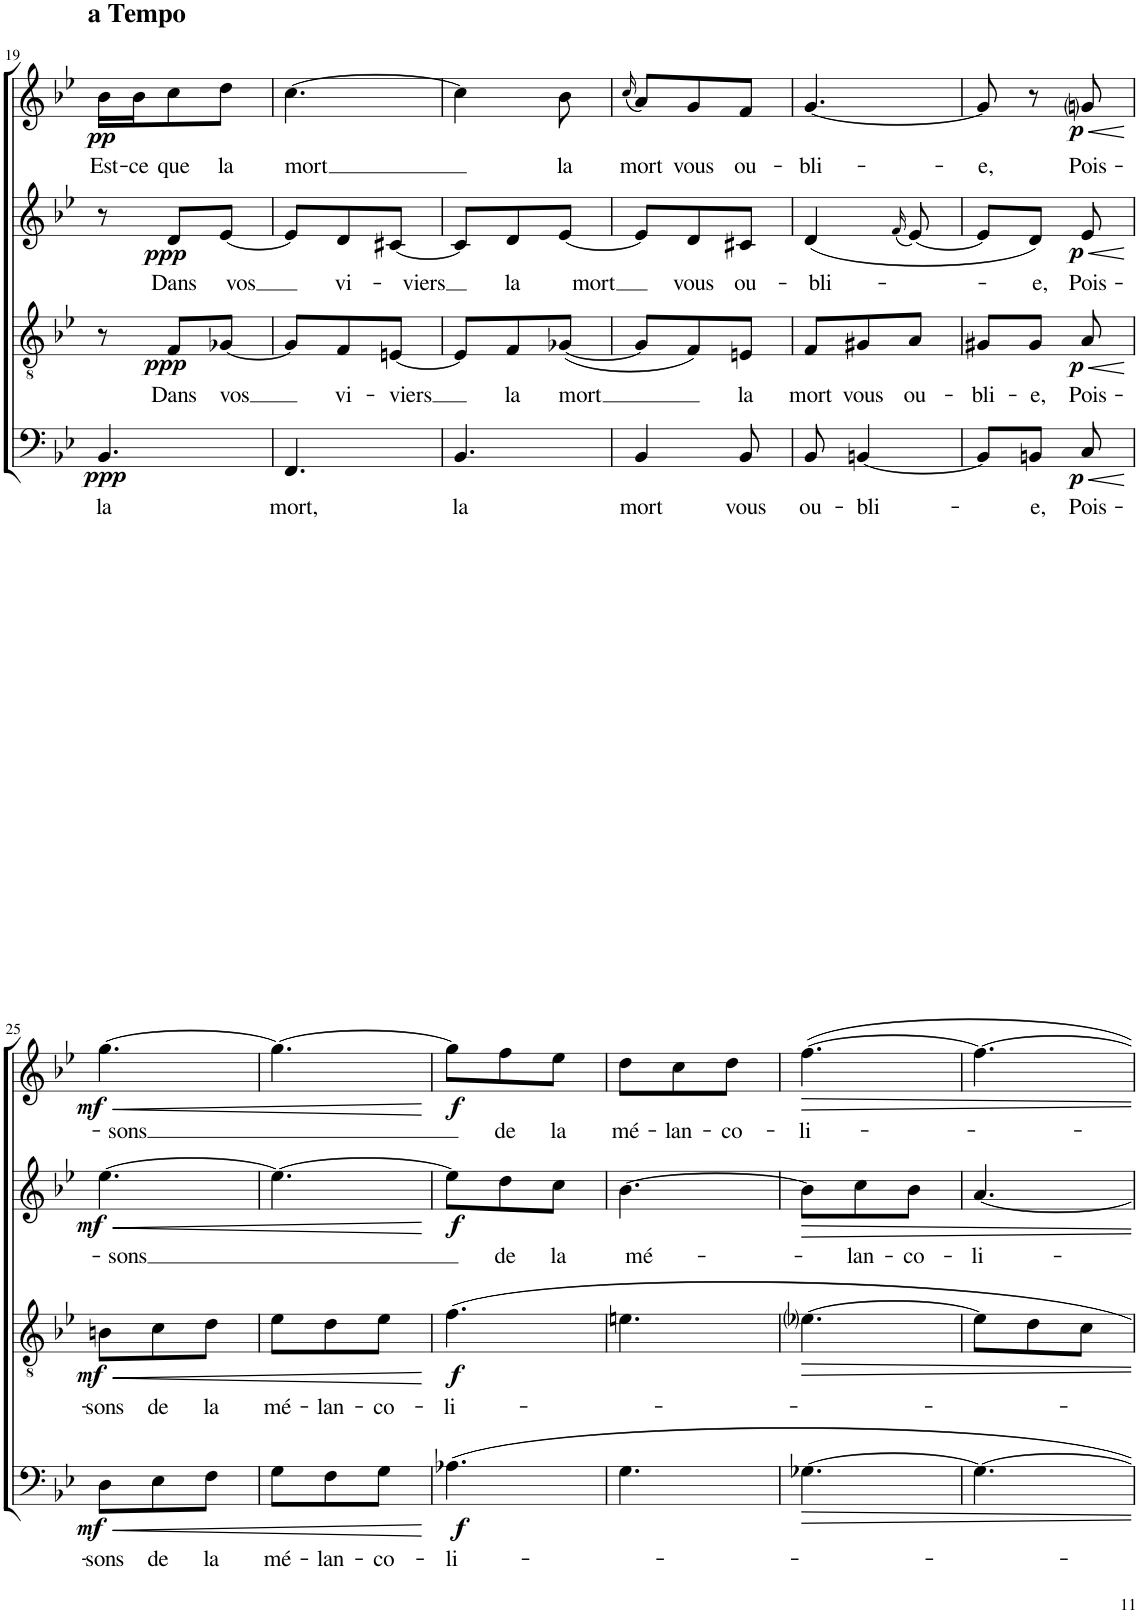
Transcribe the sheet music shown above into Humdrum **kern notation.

**kern	**text	**dynam	**kern	**text	**dynam	**kern	**text	**dynam	**kern	**text	**dynam
*part4	*part4	*part4	*part3	*part3	*part3	*part2	*part2	*part2	*part1	*part1	*part1
*staff4	*staff4	*staff4	*staff3	*staff3	*staff3	*staff2	*staff2	*staff2	*staff1	*staff1	*staff1
*I"Bass	*	*	*I"Tenor	*	*	*I"Alto	*	*	*I"Soprano	*	*
!!LO:PB:g=z
*clefF4	*	*	*clefGv2	*	*	*clefG2	*	*	*clefG2	*	*
*k[b-e-]	*	*	*k[b-e-]	*	*	*k[b-e-]	*	*	*k[b-e-]	*	*
*M3/8	*	*	*M3/8	*	*	*M3/8	*	*	*M3/8	*	*
=19	=19	=19	=19	=19	=19	=19	=19	=19	=19	=19	=19
!	!	!	!	!	!	!	!	!	!LO:TX:a:B:t=a Tempo	!	!
!	!LO:LY:b	!LO:DY:b	!	!	!	!	!	!	!	!LO:LY:b	!LO:DY:b
4.BB-/	la	ppp	8r	.	.	8r	.	.	16b-\LL	Est-	pp
!	!	!	!	!	!	!	!	!	!	!LO:LY:b	!
.	.	.	.	.	.	.	.	.	16b-\J	-ce	.
!	!	!	!	!LO:LY:b	!LO:DY:b	!	!LO:LY:b	!LO:DY:b	!	!LO:LY:b	!
.	.	.	8F/L	Dans	ppp	8d/L	Dans	ppp	8cc\	que	.
!	!	!	!	!LO:LY:b	!	!	!LO:LY:b	!	!	!LO:LY:b	!
.	.	.	[8G-X/J	vos	.	[8e-/J	vos	.	8dd\J	la	.
=20	=20	=20	=20	=20	=20	=20	=20	=20	=20	=20	=20
!	!LO:LY:b	!	!	!	!	!	!	!	!	!LO:LY:b	!
4.FF/	mort,	.	8G-/L]	.	.	8e-/L]	.	.	[4.cc\	mort	.
!	!	!	!	!LO:LY:b	!	!	!LO:LY:b	!	!	!	!
.	.	.	8F/	vi-	.	8d/	vi-	.	.	.	.
!	!	!	!	!LO:LY:b	!	!	!LO:LY:b	!	!	!	!
.	.	.	[8En/J	-viers	.	[8c#X/J	-viers	.	.	.	.
=21	=21	=21	=21	=21	=21	=21	=21	=21	=21	=21	=21
!	!LO:LY:b	!	!	!	!	!	!	!	!	!	!
4.BB-/	la	.	8E/L]	.	.	8c#/L]	.	.	4cc\]	.	.
!	!	!	!	!LO:LY:b	!	!	!LO:LY:b	!	!	!	!
.	.	.	8F/	la	.	8d/	la	.	.	.	.
!	!	!	!	!LO:LY:b	!	!	!LO:LY:b	!	!	!LO:LY:b	!
.	.	.	([8G-X/J	mort	.	[8e-/J	mort	.	8b-\	la	.
=22	=22	=22	=22	=22	=22	=22	=22	=22	=22	=22	=22
.	.	.	.	.	.	.	.	.	(16qcc/	.	.
!	!LO:LY:b	!	!	!	!	!	!	!	!	!LO:LY:b	!
4BB-/	mort	.	8G-/L]	.	.	8e-/L]	.	.	8a/L)	mort	.
!	!	!	!	!	!	!	!LO:LY:b	!	!	!LO:LY:b	!
.	.	.	8F/)	.	.	8d/	vous	.	8g/	vous	.
!	!LO:LY:b	!	!	!LO:LY:b	!	!	!LO:LY:b	!	!	!LO:LY:b	!
8BB-/	vous	.	8En/J	la	.	8c#X/J	ou-	.	8f/J	ou-	.
=23	=23	=23	=23	=23	=23	=23	=23	=23	=23	=23	=23
!	!LO:LY:b	!	!	!LO:LY:b	!	!	!LO:LY:b	!	!	!LO:LY:b	!
8BB-/	ou-	.	8F/L	mort	.	(4d/	-bli-	.	[4.g/	-bli-	.
!	!LO:LY:b	!	!	!LO:LY:b	!	!	!	!	!	!	!
[4BBn/	-bli-	.	8G#X/	vous	.	.	.	.	.	.	.
.	.	.	.	.	.	(16qf/	.	.	.	.	.
!	!	!	!	!LO:LY:b	!	!	!	!	!	!	!
.	.	.	8A/J	ou-	.	[8e-/)	.	.	.	.	.
=24	=24	=24	=24	=24	=24	=24	=24	=24	=24	=24	=24
!	!	!	!	!LO:LY:b	!	!	!	!	!	!LO:LY:b	!
8BB/L]	.	.	8G#X/L	-bli-	.	8e-/L]	.	.	8g/]	-e,	.
!	!LO:LY:b	!	!	!LO:LY:b	!	!	!LO:LY:b	!	!	!	!
8BBn/J	-e,	.	8G#/J	-e,	.	8d/J)	-e,	.	8r	.	.
!	!LO:LY:b	!LO:HP:b	!	!LO:LY:b	!LO:HP:b	!	!LO:LY:b	!LO:HP:b	!	!LO:LY:b	!LO:HP:b
!	!	!LO:DY:n=1:b	!	!	!LO:DY:n=1:b	!	!	!LO:DY:n=1:b	!	!	!LO:DY:n=1:b
8C/	Pois-	< p	8A/	Pois-	< p	8e-/	Pois-	< p	8gni/	Pois-	< p
.	.	[	.	.	[	.	.	[	.	.	[
!!LO:LB:g=z
=25	=25	=25	=25	=25	=25	=25	=25	=25	=25	=25	=25
!	!LO:LY:b	!LO:HP:b	!	!LO:LY:b	!LO:HP:b	!	!LO:LY:b	!LO:HP:b	!	!LO:LY:b	!LO:HP:b
!	!	!LO:DY:n=1:b	!	!	!LO:DY:n=1:b	!	!	!LO:DY:n=1:b	!	!	!LO:DY:n=1:b
8D\L	-sons	< mf	8Bn\L	-sons	< mf	[4.ee-\	-sons	< mf	[4.gg\	-sons	< mf
!	!LO:LY:b	!	!	!LO:LY:b	!	!	!	!	!	!	!
8E-\	de	.	8c\	de	.	.	.	.	.	.	.
!	!LO:LY:b	!	!	!LO:LY:b	!	!	!	!	!	!	!
8F\J	la	.	8d\J	la	.	.	.	.	.	.	.
=26	=26	=26	=26	=26	=26	=26	=26	=26	=26	=26	=26
!	!LO:LY:b	!	!	!LO:LY:b	!	!	!	!	!	!	!
8G\L	mé-	.	8e-\L	mé-	.	4.ee-\_	.	.	4.gg\_	.	.
!	!LO:LY:b	!	!	!LO:LY:b	!	!	!	!	!	!	!
8F\	-lan-	.	8d\	-lan-	.	.	.	.	.	.	.
!	!LO:LY:b	!	!	!LO:LY:b	!	!	!	!	!	!	!
8G\J	-co-	.	8e-\J	-co-	.	.	.	.	.	.	.
.	.	[	.	.	[	.	.	[	.	.	[
=27	=27	=27	=27	=27	=27	=27	=27	=27	=27	=27	=27
!	!LO:LY:b	!LO:DY:b	!	!LO:LY:b	!LO:DY:b	!	!	!LO:DY:b	!	!	!LO:DY:b
4.A-X\	-li-	f	4.f\	-li-	f	8ee-\L]	.	f	8gg\L]	.	f
!	!	!	!	!	!	!	!LO:LY:b	!	!	!LO:LY:b	!
.	.	.	.	.	.	8dd\	de	.	8ff\	de	.
!	!	!	!	!	!	!	!LO:LY:b	!	!	!LO:LY:b	!
.	.	.	.	.	.	8cc\J	la	.	8ee-\J	la	.
=28	=28	=28	=28	=28	=28	=28	=28	=28	=28	=28	=28
!	!	!	!	!	!	!	!LO:LY:b	!	!	!LO:LY:b	!
4.G\	.	.	4.en\	.	.	[4.b-\	mé-	.	8dd\L	mé-	.
!	!	!	!	!	!	!	!	!	!	!LO:LY:b	!
.	.	.	.	.	.	.	.	.	8cc\	-lan-	.
!	!	!	!	!	!	!	!	!	!	!LO:LY:b	!
.	.	.	.	.	.	.	.	.	8dd\J	-co-	.
=29	=29	=29	=29	=29	=29	=29	=29	=29	=29	=29	=29
!	!	!	!	!	!	!	!	!	!	!LO:LY:b	!
[4.G-X\	.	.	[4.e-i\	.	.	8b-\L]	.	.	[4.ff\	-li-	.
!	!	!	!	!	!	!	!LO:LY:b	!	!	!	!
.	.	.	.	.	.	8cc\	-lan-	.	.	.	.
!	!	!	!	!	!	!	!LO:LY:b	!	!	!	!
.	.	.	.	.	.	8b-\J	-co-	.	.	.	.
=30	=30	=30	=30	=30	=30	=30	=30	=30	=30	=30	=30
!	!	!	!	!	!	!	!LO:LY:b	!	!	!	!
4.G-\_	.	.	8e-\L]	.	.	[4.a/	-li-	.	4.ff\_	.	.
.	.	.	8d\	.	.	.	.	.	.	.	.
.	.	.	8c\J	.	.	.	.	.	.	.	.
=	=	=	=	=	=	=	=	=	=	=	=
*-	*-	*-	*-	*-	*-	*-	*-	*-	*-	*-	*-
